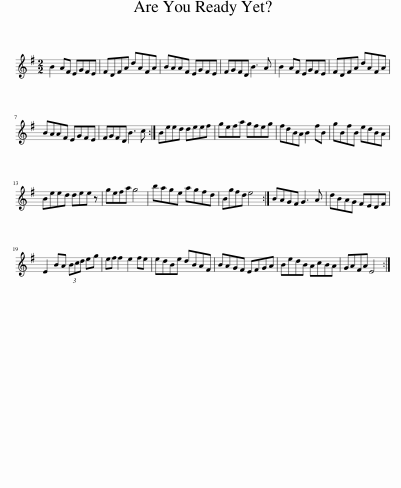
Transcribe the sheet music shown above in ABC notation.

X:1
L:1/8
M:2/2
I:linebreak $
K:Emin
V:1 treble
V:1
 B2 AF EGFE | FDFA dAFA | BAAF EGFE | FGFD B3 A | B2 AF EGFE | %5
 FDFA dAFA |$ BAAF EGFE | FGFD B3 c :| Beed deef | gefa gfeg | %10
 fdBA B2 fB | gBfB edBA |$ Beed dee z | gefa g4 | bage agfd | %15
 Bgfd e4 :| BAGF G3 A | dBAG FEDF |$ E2 BA (3Bcd eg | ef f2 e2 fe | %20
 edBe dBAF | BAGF EFGA | BedB AcBA | GAFA E4 :| %24
